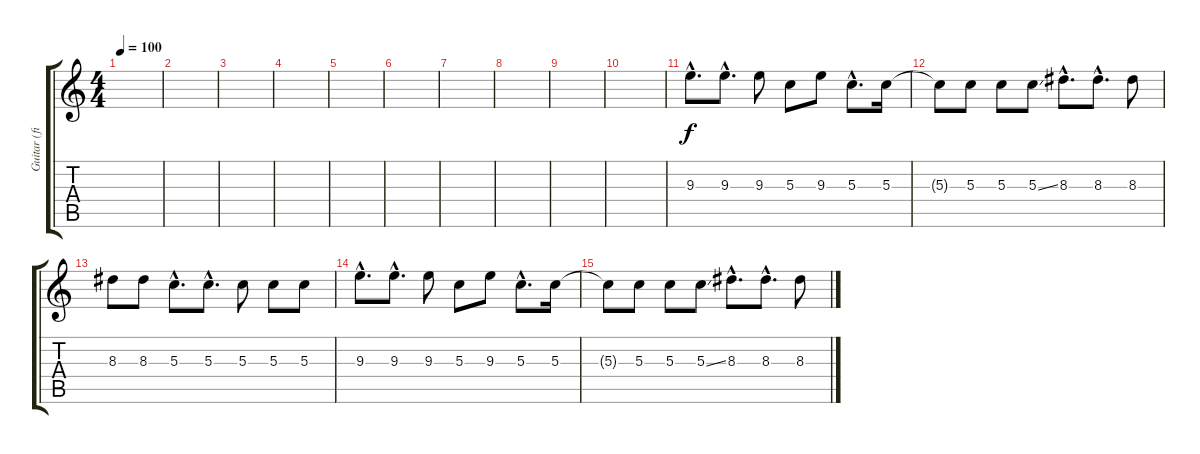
\track ("Guitar (fill)" "Guitar (fi") {instrument distortionguitar}
\staff {score tabs}
\tuning (E4 B3 G3 D3 A2 D2) {hide}
\ts (4 4)
\tempo 100
\clef g2
\ks c
|
|
|
|
|
|
|
|
|
|
9.3{hac}.8{d} 9.3{hac}.8{d} 9.3.8 5.3.8 9.3.8 5.3{hac}.8{d} 5.3.16 |
5.3{t}.8 5.3.8 5.3.8 5.3{ss}.8 8.3{hac}.8{d} 8.3{hac}.8{d} 8.3.8 |
8.3.8 8.3.8 5.3{hac}.8{d} 5.3{hac}.8{d} 5.3.8 5.3.8 5.3.8 |
9.3{hac}.8{d} 9.3{hac}.8{d} 9.3.8 5.3.8 9.3.8 5.3{hac}.8{d} 5.3.16 |
5.3{t}.8 5.3.8 5.3.8 5.3{ss}.8 8.3{hac}.8{d} 8.3{hac}.8{d} 8.3.8
